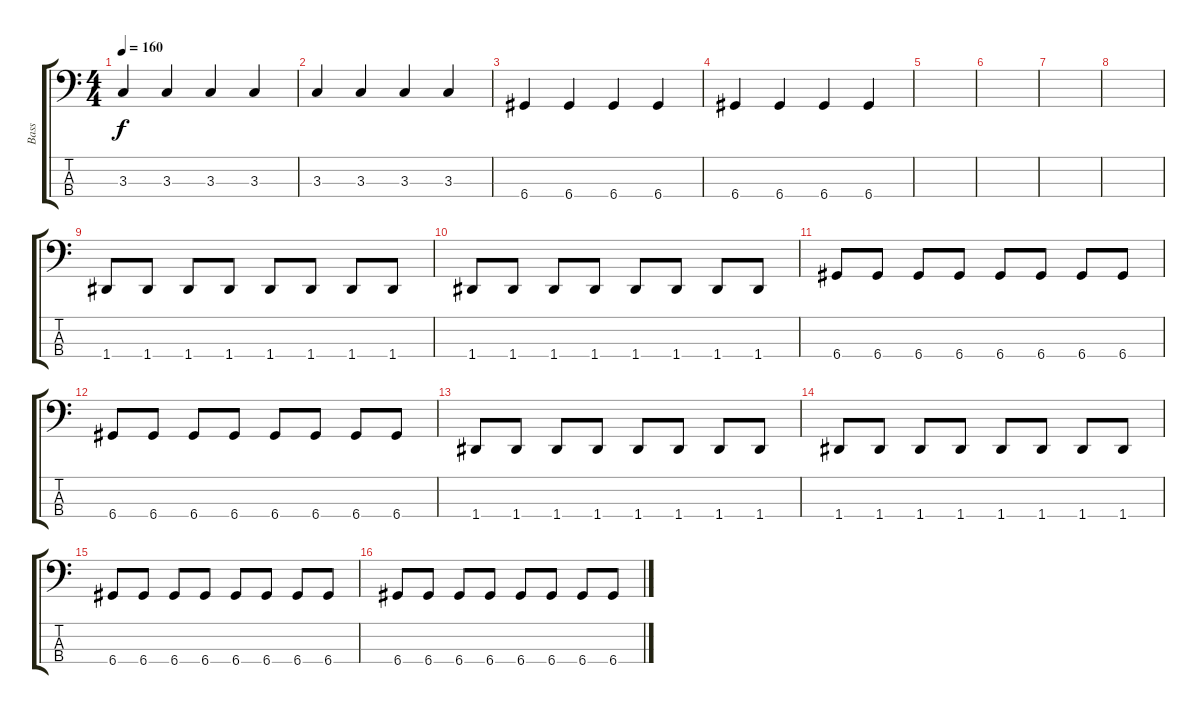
\track ("Bass" "Bass") {instrument electricbassfinger}
\staff {score tabs}
\tuning (G2 D2 A1 D1) {hide}
\ts (4 4)
\tempo 160
\clef f4
\ks c
3.3.4{dy f} 3.3.4 3.3.4 3.3.4 |
3.3.4 3.3.4 3.3.4 3.3.4 |
6.4.4 6.4.4 6.4.4 6.4.4 |
6.4.4 6.4.4 6.4.4 6.4.4 |
|
|
|
|
1.4.8 1.4.8 1.4.8 1.4.8 1.4.8 1.4.8 1.4.8 1.4.8 |
1.4.8 1.4.8 1.4.8 1.4.8 1.4.8 1.4.8 1.4.8 1.4.8 |
6.4.8 6.4.8 6.4.8 6.4.8 6.4.8 6.4.8 6.4.8 6.4.8 |
6.4.8 6.4.8 6.4.8 6.4.8 6.4.8 6.4.8 6.4.8 6.4.8 |
1.4.8 1.4.8 1.4.8 1.4.8 1.4.8 1.4.8 1.4.8 1.4.8 |
1.4.8 1.4.8 1.4.8 1.4.8 1.4.8 1.4.8 1.4.8 1.4.8 |
6.4.8 6.4.8 6.4.8 6.4.8 6.4.8 6.4.8 6.4.8 6.4.8 |
6.4.8 6.4.8 6.4.8 6.4.8 6.4.8 6.4.8 6.4.8 6.4.8
